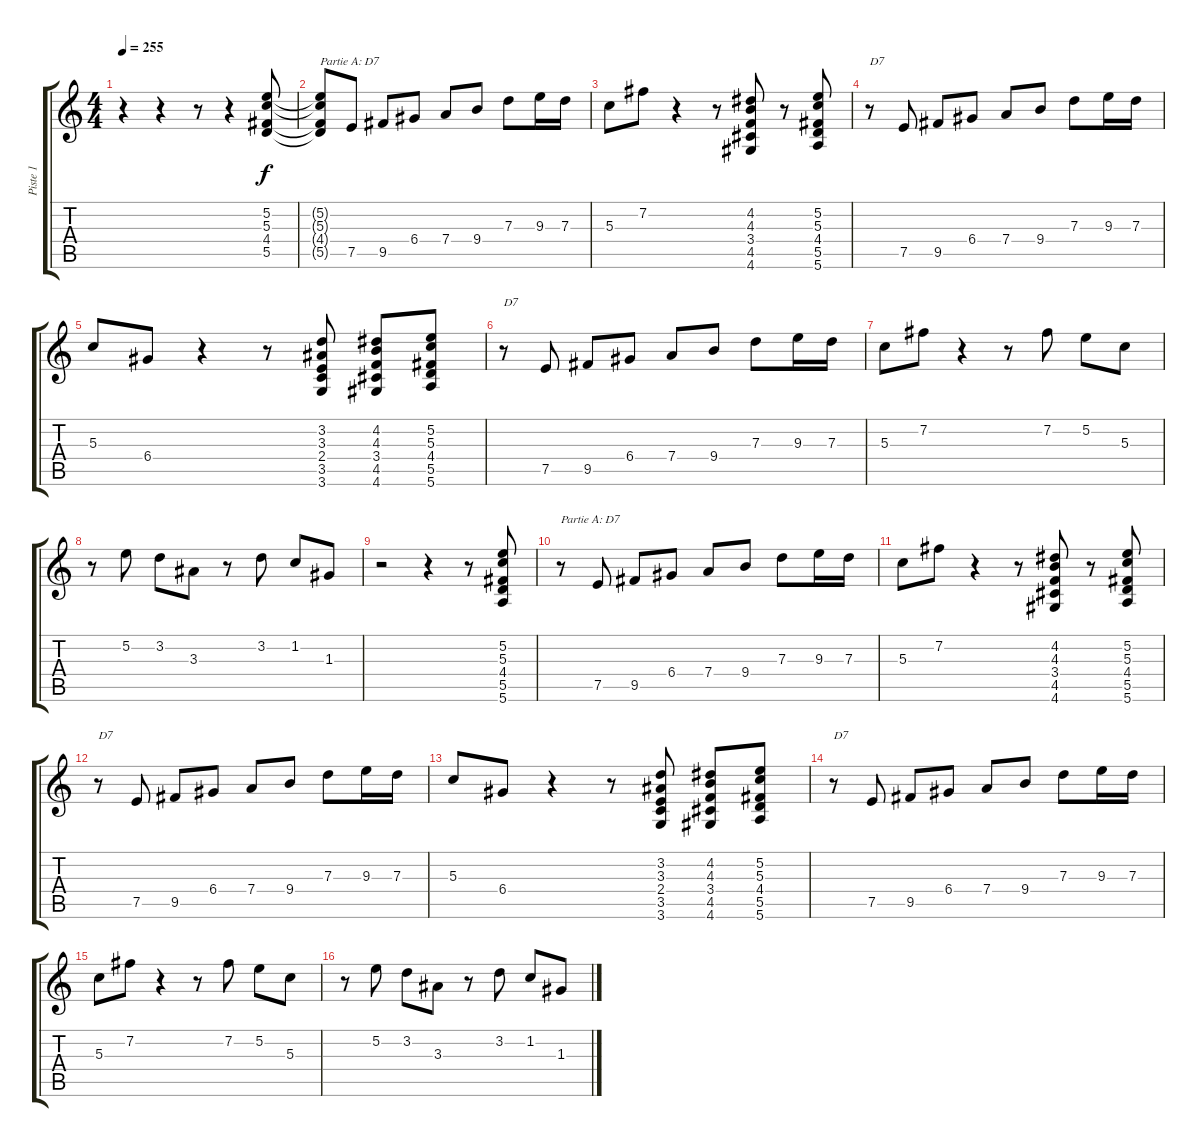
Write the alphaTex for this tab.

\track ("Piste 1" "Piste 1") {instrument acousticguitarnylon}
\staff {score tabs}
\tuning (E4 B3 G3 D3 A2 E2) {hide}
\ts (4 4)
\tempo 255
\clef g2
\ks c
r.4{dy f instrument acousticguitarnylon} r.4 r.8 r.4 (5.2 5.3 4.4 5.5).8 |
(5.2{t} 5.3{t} 4.4{t} 5.5{t}).8{txt "Partie A: D7"} 7.5.8 9.5.8 6.4.8 7.4.8 9.4.8 7.3.8 9.3.16 7.3.16 |
5.3.8 7.2.8 r.4 r.8 (4.2 4.3 3.4 4.5 4.6).8 r.8 (5.2 5.3 4.4 5.5 5.6).8 |
r.8{txt "D7"} 7.5.8 9.5.8 6.4.8 7.4.8 9.4.8 7.3.8 9.3.16 7.3.16 |
5.3.8 6.4.8 r.4 r.8 (3.2 3.3 2.4 3.5 3.6).8 (4.2 4.3 3.4 4.5 4.6).8 (5.2 5.3 4.4 5.5 5.6).8 |
r.8{txt "D7"} 7.5.8 9.5.8 6.4.8 7.4.8 9.4.8 7.3.8 9.3.16 7.3.16 |
5.3.8 7.2.8 r.4 r.8 7.2.8 5.2.8 5.3.8 |
r.8 5.2.8 3.2.8 3.3.8 r.8 3.2.8 1.2.8 1.3.8 |
r.2 r.4 r.8 (5.2 5.3 4.4 5.5 5.6).8 |
r.8{txt "Partie A: D7"} 7.5.8 9.5.8 6.4.8 7.4.8 9.4.8 7.3.8 9.3.16 7.3.16 |
5.3.8 7.2.8 r.4 r.8 (4.2 4.3 3.4 4.5 4.6).8 r.8 (5.2 5.3 4.4 5.5 5.6).8 |
r.8{txt "D7"} 7.5.8 9.5.8 6.4.8 7.4.8 9.4.8 7.3.8 9.3.16 7.3.16 |
5.3.8 6.4.8 r.4 r.8 (3.2 3.3 2.4 3.5 3.6).8 (4.2 4.3 3.4 4.5 4.6).8 (5.2 5.3 4.4 5.5 5.6).8 |
r.8{txt "D7"} 7.5.8 9.5.8 6.4.8 7.4.8 9.4.8 7.3.8 9.3.16 7.3.16 |
5.3.8 7.2.8 r.4 r.8 7.2.8 5.2.8 5.3.8 |
r.8 5.2.8 3.2.8 3.3.8 r.8 3.2.8 1.2.8 1.3.8
